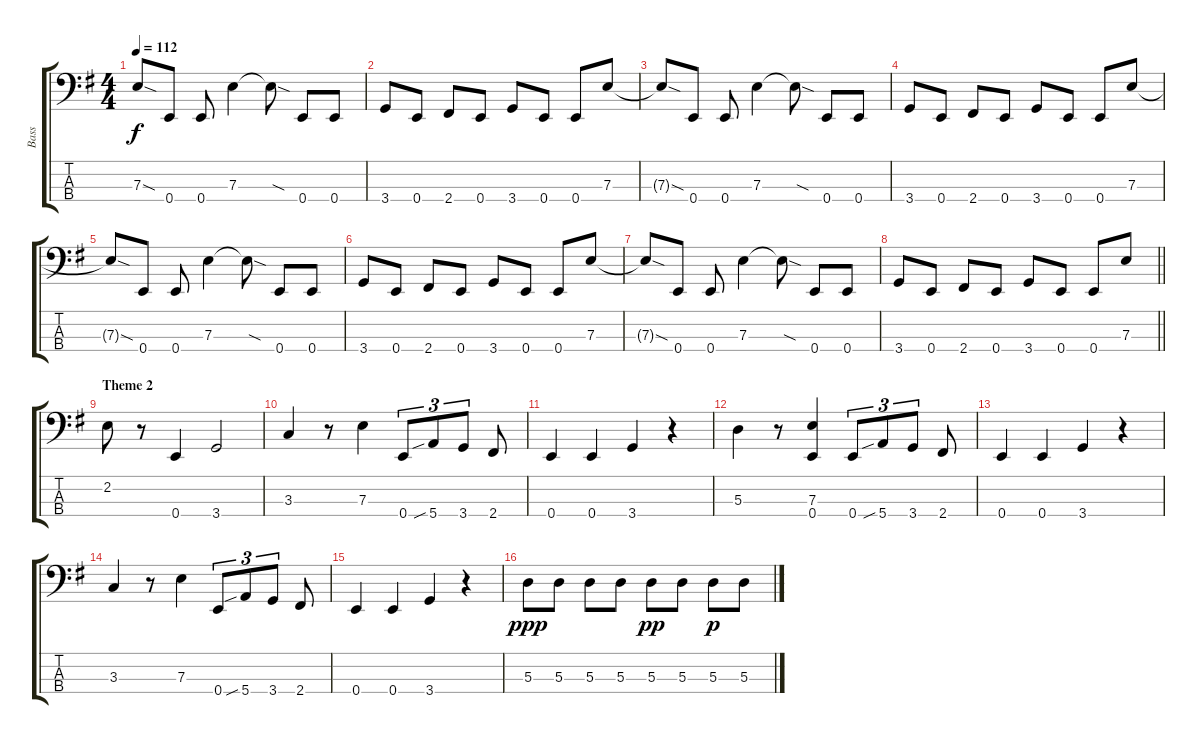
\track ("Bass" "Bass") {instrument electricbassfinger}
\staff {score tabs}
\tuning (G2 D2 A1 E1) {hide}
\ts (4 4)
\tempo 112
\clef f4
\ks eminor
7.3{sod t}.8{dy f} 0.4.8 0.4.8 7.3.4 7.3{sod t}.8 0.4.8 0.4.8 |
3.4.8 0.4.8 2.4.8 0.4.8 3.4.8 0.4.8 0.4.8 7.3.8 |
7.3{sod t}.8 0.4.8 0.4.8 7.3.4 7.3{sod t}.8 0.4.8 0.4.8 |
3.4.8 0.4.8 2.4.8 0.4.8 3.4.8 0.4.8 0.4.8 7.3.8 |
7.3{sod t}.8 0.4.8 0.4.8 7.3.4 7.3{sod t}.8 0.4.8 0.4.8 |
3.4.8 0.4.8 2.4.8 0.4.8 3.4.8 0.4.8 0.4.8 7.3.8 |
7.3{sod t}.8 0.4.8 0.4.8 7.3.4 7.3{sod t}.8 0.4.8 0.4.8 |
\barLineRight lightlight
3.4.8 0.4.8 2.4.8 0.4.8 3.4.8 0.4.8 0.4.8 7.3.8 |
\section ("" "Theme 2")
2.2.8 r.8 0.4.4 3.4.2 |
3.3.4 r.8 7.3.4 0.4.8{tu (3 2)} 5.4{sib}.8{tu (3 2)} 3.4.8{tu (3 2)} 2.4.8 |
0.4.4 0.4.4 3.4.4 r.4 |
5.3.4 r.8 (7.3 0.4).4 0.4.8{tu (3 2)} 5.4{sib}.8{tu (3 2)} 3.4.8{tu (3 2)} 2.4.8 |
0.4.4 0.4.4 3.4.4 r.4 |
3.3.4 r.8 7.3.4 0.4.8{tu (3 2)} 5.4{sib}.8{tu (3 2)} 3.4.8{tu (3 2)} 2.4.8 |
0.4.4 0.4.4 3.4.4 r.4 |
5.3.8{dy ppp} 5.3.8 5.3.8 5.3.8 5.3.8{dy pp} 5.3.8 5.3.8{dy p} 5.3.8
